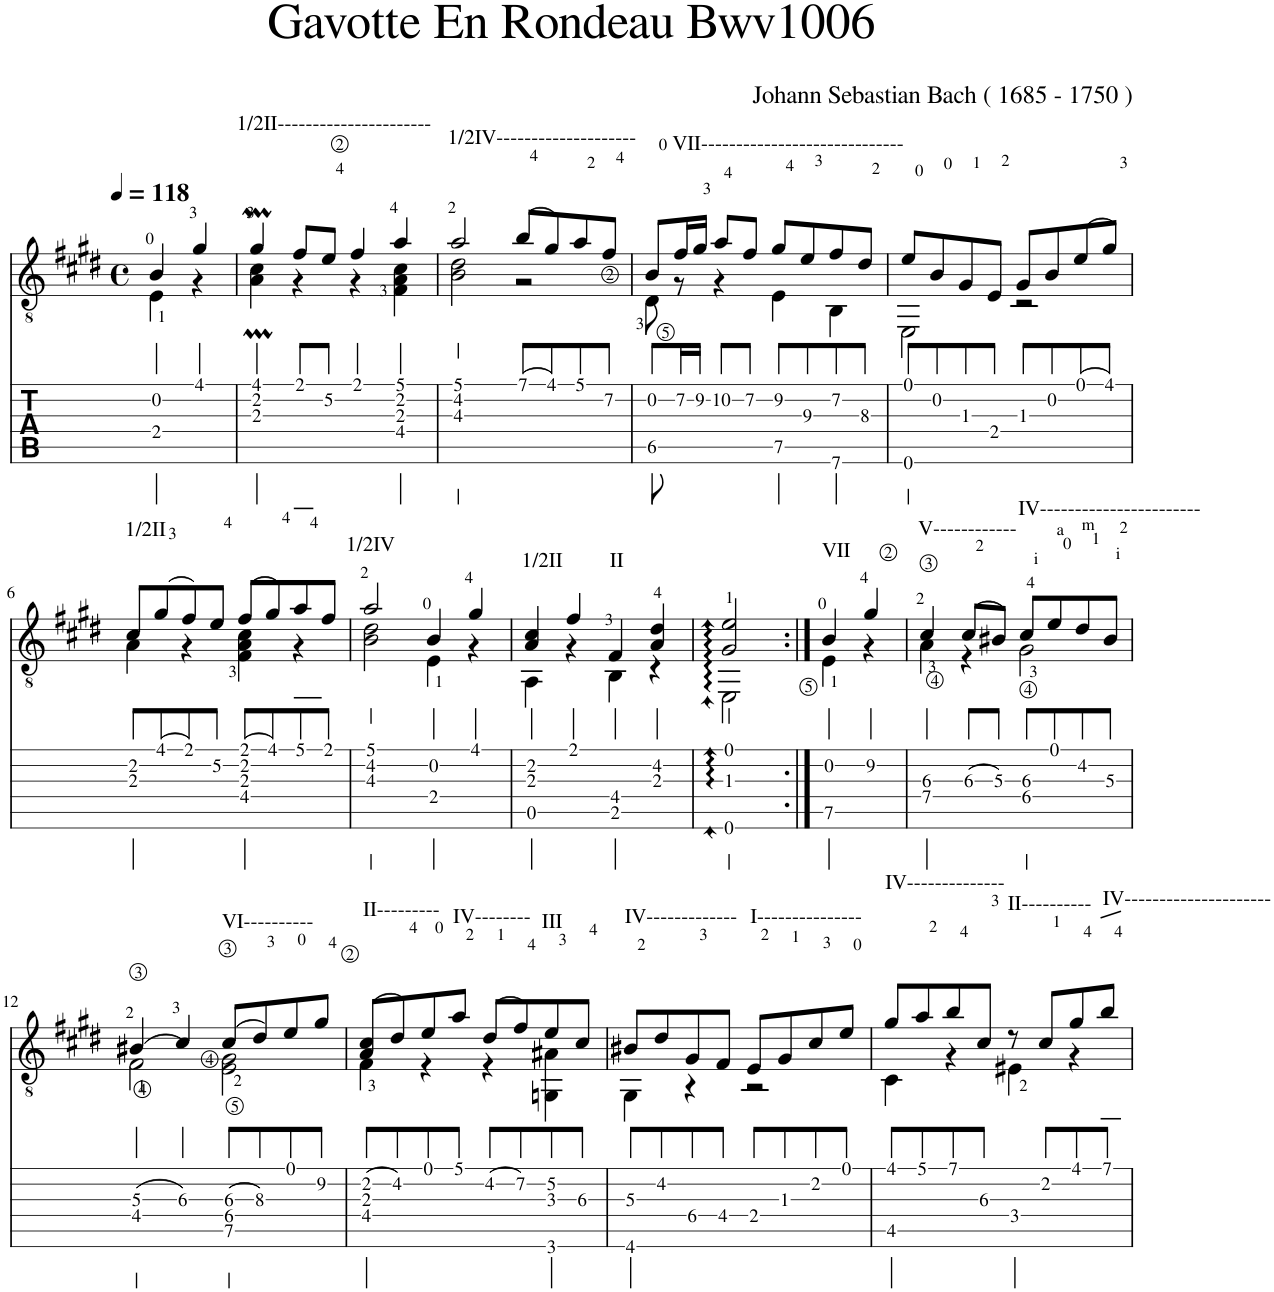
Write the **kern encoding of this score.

**kern	**kern
*part1	*part1
*staff2	*staff1
*I"Classical Guitar	*
*I'Guit.	*
*stria6	*
*	*clefGv2
*k[f#c#g#d#]	*k[f#c#g#d#]
*M4/4	*M4/4
*met(c)	*met(c)
*MM118	*MM118
=1	=1
*^	*^
!	!	!LO:TX:a:t=1/2II----------------------	!
4B/	4E\	4B/	4E\
4g#/	4r	4g#/	4r
=2	=2	=2	=2
4g#m/	4A\ 4c#\	4g#m/	4A\ 4c#\
8f#/L	4r	8f#/L	4r
8e/J	.	8e/J	.
4f#/	4r	4f#/	4r
4a/	4F#\ 4A\ 4c#\	4a/	4F#\ 4A\ 4c#\
=3	=3	=3	=3
!	!	!LO:TX:a:t=1/2IV--------------------	!
2a/	2B\ 2d#\	2a/	2B\ 2d#\
8b/L	2r	(8b/L	2r
8g#/	.	8g#/)	.
8a/	.	8a/	.
8f#/J	.	8f#/J	.
=4	=4	=4	=4
!	!	!LO:TX:a:t=VII-----------------------------	!
8B/L	8D#\	8B/L	8D#\
16f#/L	8r	16f#/L	8r
16g#/JJ	.	16g#/JJ	.
8a/L	4r	8a/L	4r
8f#/J	.	8f#/J	.
8g#/L	4E\	8g#/L	4E\
8e/	.	8e/	.
8f#/	4BB\	8f#/	4BB\
8d#/J	.	8d#/J	.
=5	=5	=5	=5
8e/L	2EE\	8e/L	2EE\
8B/	.	8B/	.
8G#/	.	8G#/	.
8E/J	.	8E/J	.
8G#/L	2r	8G#/L	2r
8B/	.	8B/	.
8e/	.	(8e/	.
8g#/J	.	8g#/J)	.
!!LO:LB:g=z	!!
=6	=6	=6	=6
!	!	!LO:TX:a:t=1/2II	!
8c#/L	4A\	8c#/L	4A\
8g#/	.	(8g#/	.
8f#/	4r	8f#/)	4r
8e/J	.	8e/J	.
8f#/L	4F#\ 4A\ 4c#\	(8f#/L	4F#\ 4A\ 4c#\
8g#/	.	8g#/)	.
8a/	4r	8a/	4r
8f#/J	.	8f#/J	.
=7	=7	=7	=7
!	!	!LO:TX:a:t=1/2IV	!
2a/	2B\ 2d#\	2a/	2B\ 2d#\
4B/	4E\	4B/	4E\
4g#/	4r	4g#/	4r
=8	=8	=8	=8
!	!	!LO:TX:a:t=1/2II	!
4A/ 4c#/	4AA\	4A/ 4c#/	4AA\
4f#/	4r	4f#/	4r
!	!	!LO:TX:a:t=II	!
4F#/	4BB\	4F#/	4BB\
4A/ 4d#/	4r	4A/ 4d#/	4r
=9	=9	=9	=9
2G#/ 2e/	2EE\	2G#/ 2e/	2EE\
=10:|!	=10:|!	=10:|!	=10:|!
!	!	!LO:TX:a:t=VII	!
4B/	4E\	4B/	4E\
4g#/	4r	4g#/	4r
=11	=11	=11	=11
!	!	!LO:TX:a:t=V------------	!
4c#/	4A\	4c#/	4A<\
!	!	!LO:TX:a:t=IV-----------------------	!
8c#/L	4r	(8c#/L	4r
8B#/J	.	8B#X/J)	.
8c#/L	2G#\	8c#/L	2G#<\
8e/	.	8e/	.
8d#/	.	8d#/	.
8B#/J	.	8B#/J	.
!!LO:LB:g=z	!!
=12	=12	=12	=12
4B#/	2F#\	(4B#X/	2F#<\
4c#/	.	4c#/)	.
!	!	!LO:TX:a:t=VI----------	!
8c#/L	2E\ 2G#\	(8c#/L	2E\ 2G#\
8d#/	.	8d#/)	.
8e/	.	8e/	.
8g#/J	.	8g#/J	.
=13	=13	=13	=13
!	!	!LO:TX:a:t=II---------	!
8A/ 8c#/L	4F#\	(8A/ 8c#/L	4F#\
8d#/	.	8d#/)	.
8e/	4r	8e/	4r
!	!	!LO:TX:a:t=IV--------	!
8a/J	.	8a/J	.
8d#/L	4r	(8d#/L	4r
8f#/	.	8f#/)	.
!	!	!LO:TX:a:t=III	!
8e/	4GG\ 4A#\	8e/	4GGn\ 4A#X\
8c#/J	.	8c#/J	.
=14	=14	=14	=14
!	!	!LO:TX:a:t=IV-------------	!
8B#/L	4GG#\	8B#X/L	4GG#\
8d#/	.	8d#/	.
8G#/	4r	8G#/	4r
8F#/J	.	8F#/J	.
!	!	!LO:TX:a:t=I---------------	!
8E/L	2r	8E/L	2r
8G#/	.	8G#/	.
8c#/	.	8c#/	.
8e/J	.	8e/J	.
=15	=15	=15	=15
!	!	!LO:TX:a:t=IV--------------	!
8g#/L	4C#\	8g#/L	4C#\
8a/	.	8a/	.
8b/	4r	8b/	4r
8c#/J	.	8c#/J	.
!	!	!LO:TX:a:t=II----------	!
8r	4E#X\	8r	4E#X\
8c#/L	.	8c#/L	.
8g#/	4r	8g#/	4r
!	!	!LO:TX:a:t=IV---------------------	!
8b/J	.	8b/J	.
*v	*v	*	*
*	*v	*v
=	=
*-	*-
